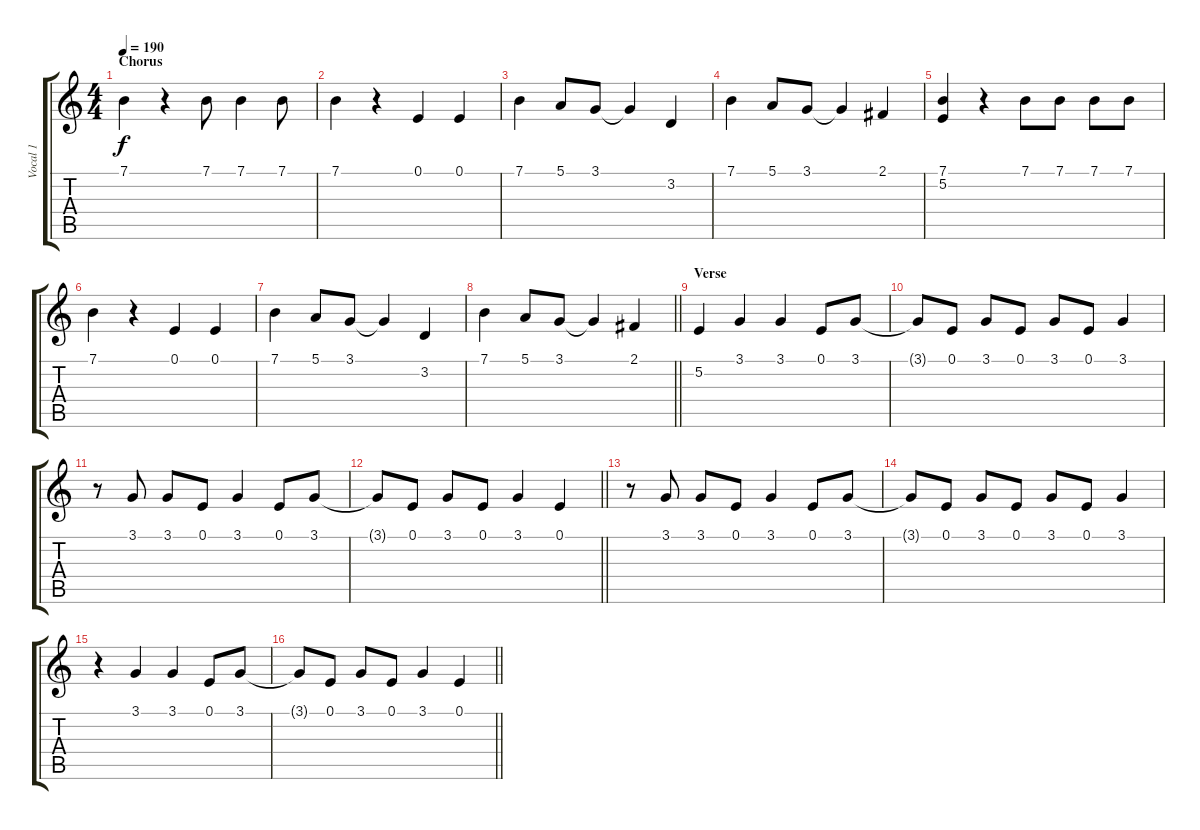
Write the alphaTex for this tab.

\track ("Vocal 1" "Vocal 1") {instrument lead2sawtooth}
\staff {score tabs}
\tuning (E4 B3 G3 D3 A2 E2) {hide}
\ts (4 4)
\section ("" "Chorus")
\tempo 190
\clef g2
\ks c
7.1.4{dy f} r.4 7.1.8 7.1.4 7.1.8 |
7.1.4 r.4 0.1.4 0.1.4 |
7.1.4 5.1.8 3.1.8 3.1{t}.4 3.2.4 |
7.1.4 5.1.8 3.1.8 3.1{t}.4 2.1.4 |
(7.1 5.2).4 r.4 7.1.8 7.1.8 7.1.8 7.1.8 |
7.1.4 r.4 0.1.4 0.1.4 |
7.1.4 5.1.8 3.1.8 3.1{t}.4 3.2.4 |
\barLineRight lightlight
7.1.4 5.1.8 3.1.8 3.1{t}.4 2.1.4 |
\section ("" "Verse")
5.2.4 3.1.4 3.1.4 0.1.8 3.1.8 |
3.1{t}.8 0.1.8 3.1.8 0.1.8 3.1.8 0.1.8 3.1.4 |
r.8 3.1.8 3.1.8 0.1.8 3.1.4 0.1.8 3.1.8 |
\barLineRight lightlight
3.1{t}.8 0.1.8 3.1.8 0.1.8 3.1.4 0.1.4 |
r.8 3.1.8 3.1.8 0.1.8 3.1.4 0.1.8 3.1.8 |
3.1{t}.8 0.1.8 3.1.8 0.1.8 3.1.8 0.1.8 3.1.4 |
r.4 3.1.4 3.1.4 0.1.8 3.1.8 |
\barLineRight lightlight
3.1{t}.8 0.1.8 3.1.8 0.1.8 3.1.4 0.1.4
